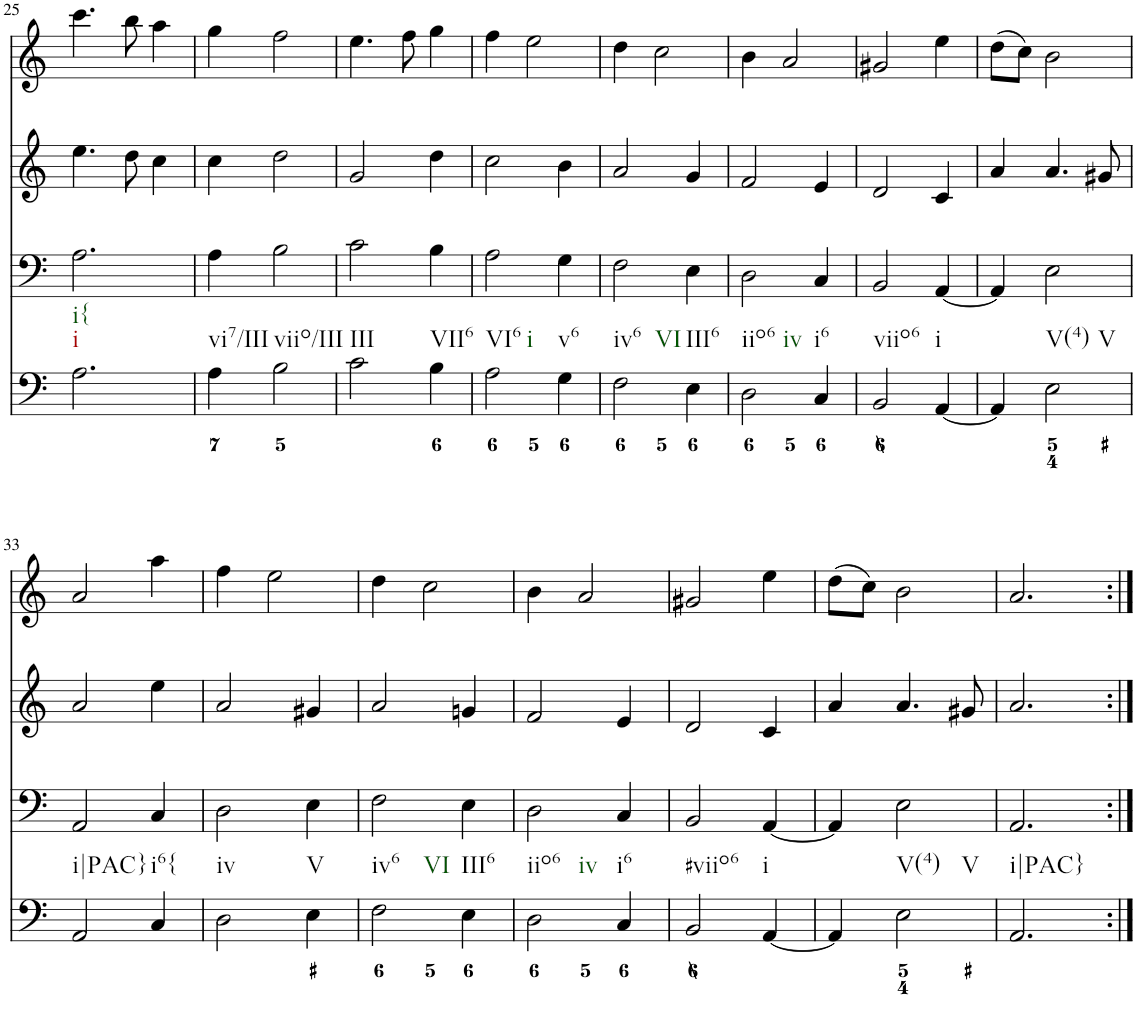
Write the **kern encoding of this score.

**kern	**kern	**kern	**kern
*part4	*part3	*part2	*part1
*staff4	*staff3	*staff2	*staff1
*I"Piano	*I"Piano	*I"Piano	*I"Piano
*I'Pno	*I'Pno	*I'Pno	*I'Pno
!!LO:PB:g=z
*clefF4	*clefF4	*clefG2	*clefG2
*k[]	*k[]	*k[]	*k[]
*M3/4	*M3/4	*M3/4	*M3/4
=25	=25	=25	=25
!LO:TX:b:t=i	!	!	!
!LO:TX:b:t=i{	!	!	!
2.A\	2.A\	4.ee\	4.ccc\
.	.	8dd\	8bb\
.	.	4cc\	4aa\
=26	=26	=26	=26
!LO:TX:b:t=vi7/III	!	!	!
4A\	4A\	4cc\	4gg\
!LO:TX:b:t=viio/III	!	!	!
2B\	2B\	2dd\	2ff\
=27	=27	=27	=27
!LO:TX:b:t=III	!	!	!
2c\	2c\	2g/	4.ee\
.	.	.	8ff\
!LO:TX:b:t=VII6	!	!	!
4B\	4B\	4dd\	4gg\
=28	=28	=28	=28
!LO:TX:b:t=VI6	!	!	!
!LO:TX:b:t=i	!	!	!
2A\	2A\	2cc\	4ff\
.	.	.	2ee\
!LO:TX:b:t=v6	!	!	!
4G\	4G\	4b\	.
=29	=29	=29	=29
!LO:TX:b:t=iv6	!	!	!
!LO:TX:b:t=VI	!	!	!
2F\	2F\	2a/	4dd\
.	.	.	2cc\
!LO:TX:b:t=III6	!	!	!
4E\	4E\	4g/	.
=30	=30	=30	=30
!LO:TX:b:t=iio6	!	!	!
!LO:TX:b:t=iv	!	!	!
2D\	2D\	2f/	4b\
.	.	.	2a/
!LO:TX:b:t=i6	!	!	!
4C/	4C/	4e/	.
=31	=31	=31	=31
!LO:TX:b:t=viio6	!	!	!
2BB/	2BB/	2d/	2g#X/
!LO:TX:b:t=i	!	!	!
[4AA/	[4AA/	4c/	4ee\
=32	=32	=32	=32
4AA/]	4AA/]	4a/	(8dd\L
.	.	.	8cc\J)
!LO:TX:b:t=V(4)	!	!	!
!LO:TX:b:t=V	!	!	!
2E\	2E\	4.a/	2b\
.	.	8g#X/	.
!!LO:LB:g=z
=33	=33	=33	=33
!LO:TX:b:t=i|PAC}	!	!	!
2AA/	2AA/	2a/	2a/
!LO:TX:b:t=i6{	!	!	!
4C/	4C/	4ee\	4aa\
=34	=34	=34	=34
!LO:TX:b:t=iv	!	!	!
2D\	2D\	2a/	4ff\
.	.	.	2ee\
!LO:TX:b:t=V	!	!	!
4E\	4E\	4g#X/	.
=35	=35	=35	=35
!LO:TX:b:t=iv6	!	!	!
!LO:TX:b:t=VI	!	!	!
2F\	2F\	2a/	4dd\
.	.	.	2cc\
!LO:TX:b:t=III6	!	!	!
4E\	4E\	4gn/	.
=36	=36	=36	=36
!LO:TX:b:t=iio6	!	!	!
!LO:TX:b:t=iv	!	!	!
2D\	2D\	2f/	4b\
.	.	.	2a/
!LO:TX:b:t=i6	!	!	!
4C/	4C/	4e/	.
=37	=37	=37	=37
!LO:TX:b:t=#viio6	!	!	!
2BB/	2BB/	2d/	2g#X/
!LO:TX:b:t=i	!	!	!
[4AA/	[4AA/	4c/	4ee\
=38	=38	=38	=38
4AA/]	4AA/]	4a/	(8dd\L
.	.	.	8cc\J)
!LO:TX:b:t=V(4)	!	!	!
!LO:TX:b:t=V	!	!	!
2E\	2E\	4.a/	2b\
.	.	8g#X/	.
=39	=39	=39	=39
!LO:TX:b:t=i|PAC}	!	!	!
2.AA/	2.AA/	2.a/	2.a/
=:|!	=:|!	=:|!	=:|!
*-	*-	*-	*-
